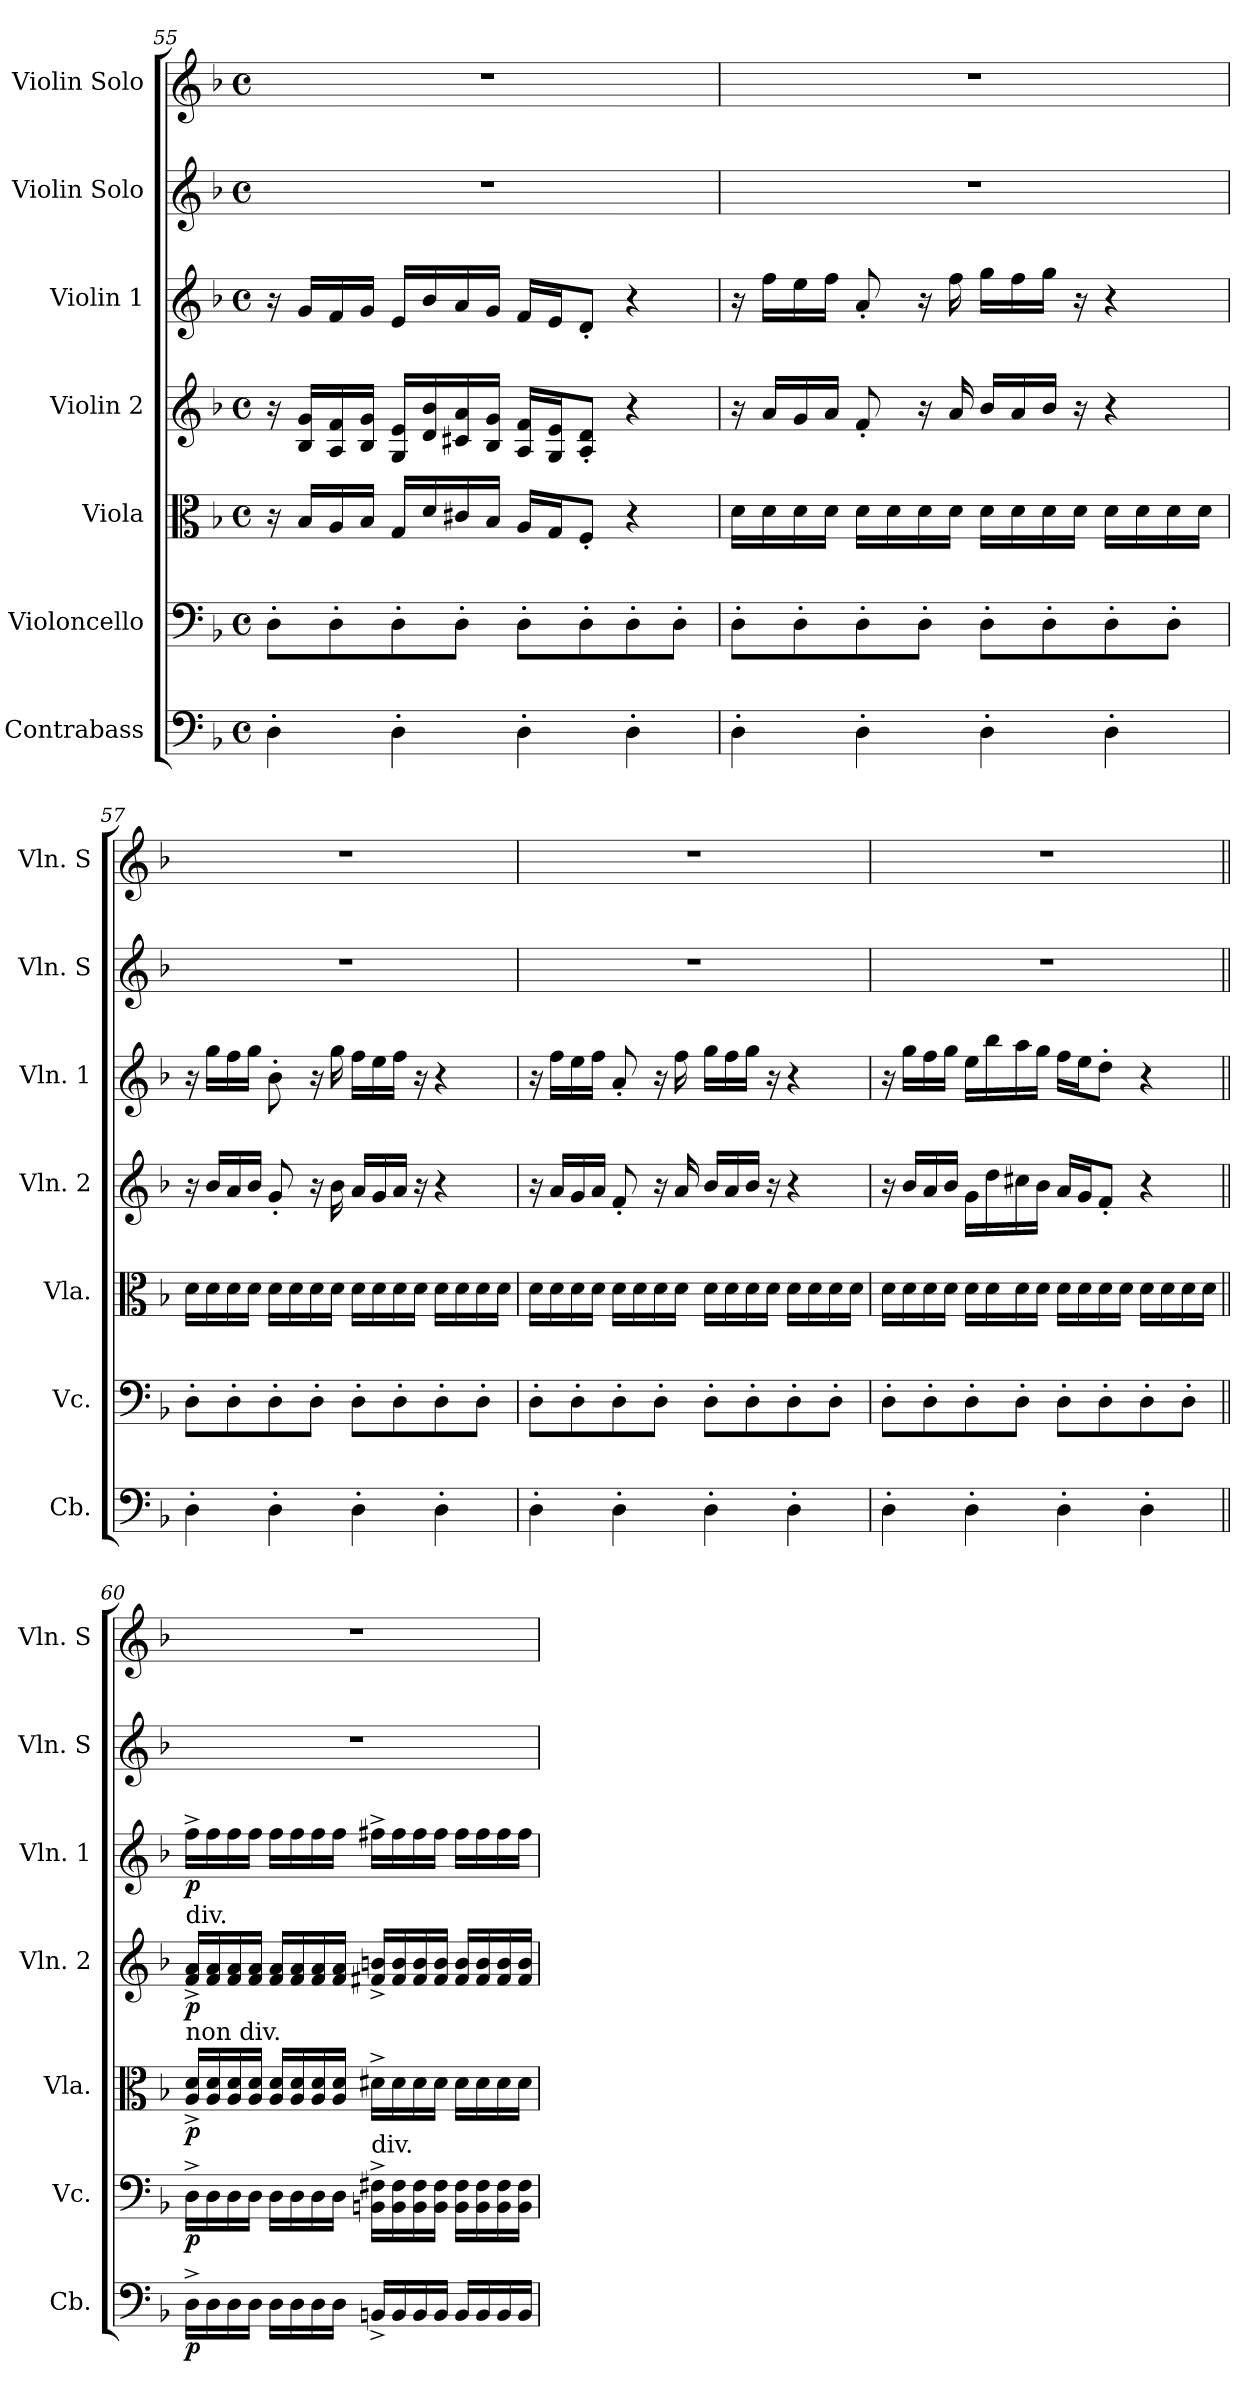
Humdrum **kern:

**kern	**dynam	**kern	**dynam	**kern	**dynam	**kern	**dynam	**kern	**dynam	**kern	**kern
*part7	*part7	*part6	*part6	*part5	*part5	*part4	*part4	*part3	*part3	*part2	*part1
*staff7	*staff7	*staff6	*staff6	*staff5	*staff5	*staff4	*staff4	*staff3	*staff3	*staff2	*staff1
*I"Contrabass	*	*I"Violoncello	*	*I"Viola	*	*I"Violin 2	*	*I"Violin 1	*	*I"Violin Solo	*I"Violin Solo
*I'Cb.	*	*I'Vc.	*	*I'Vla.	*	*I'Vln. 2	*	*I'Vln. 1	*	*I'Vln. S	*I'Vln. S
!!LO:PB:g=z
*clefF4	*	*clefF4	*	*clefC3	*	*clefG2	*	*clefG2	*	*clefG2	*clefG2
*ITrd7c12	*	*	*	*	*	*	*	*	*	*	*
*k[b-]	*	*k[b-]	*	*k[b-]	*	*k[b-]	*	*k[b-]	*	*k[b-]	*k[b-]
*M4/4	*	*M4/4	*	*M4/4	*	*M4/4	*	*M4/4	*	*M4/4	*M4/4
*met(c)	*	*met(c)	*	*met(c)	*	*met(c)	*	*met(c)	*	*met(c)	*met(c)
=55	=55	=55	=55	=55	=55	=55	=55	=55	=55	=55	=55
4DD'\	.	8D'\L	.	16r	.	16r	.	16r	.	1r	1r
.	.	.	.	16B-/LL	.	16B-/ 16g/LL	.	16g/LL	.	.	.
.	.	8D'\	.	16A/	.	16A/ 16f/	.	16f/	.	.	.
.	.	.	.	16B-/JJ	.	16B-/ 16g/JJ	.	16g/JJ	.	.	.
4DD'\	.	8D'\	.	16G/LL	.	16G/ 16e/LL	.	16e/LL	.	.	.
.	.	.	.	16d/	.	16d/ 16b-/	.	16b-/	.	.	.
.	.	8D'\J	.	16c#X/	.	16c#X/ 16a/	.	16a/	.	.	.
.	.	.	.	16B-/JJ	.	16B-/ 16g/JJ	.	16g/JJ	.	.	.
4DD'\	.	8D'\L	.	16A/LL	.	16A/ 16f/LL	.	16f/LL	.	.	.
.	.	.	.	16G/J	.	16G/ 16e/J	.	16e/J	.	.	.
.	.	8D'\	.	8F'/J	.	8A/' 8d/'J	.	8d'/J	.	.	.
4DD'\	.	8D'\	.	4r	.	4r	.	4r	.	.	.
.	.	8D'\J	.	.	.	.	.	.	.	.	.
=56	=56	=56	=56	=56	=56	=56	=56	=56	=56	=56	=56
4DD'\	.	8D'\L	.	16d\LL	.	16r	.	16r	.	1r	1r
.	.	.	.	16d\	.	16a/LL	.	16ff\LL	.	.	.
.	.	8D'\	.	16d\	.	16g/	.	16ee\	.	.	.
.	.	.	.	16d\JJ	.	16a/JJ	.	16ff\JJ	.	.	.
4DD'\	.	8D'\	.	16d\LL	.	8f'/	.	8a'/	.	.	.
.	.	.	.	16d\	.	.	.	.	.	.	.
.	.	8D'\J	.	16d\	.	16r	.	16r	.	.	.
.	.	.	.	16d\JJ	.	16a/	.	16ff\	.	.	.
4DD'\	.	8D'\L	.	16d\LL	.	16b-/LL	.	16gg\LL	.	.	.
.	.	.	.	16d\	.	16a/	.	16ff\	.	.	.
.	.	8D'\	.	16d\	.	16b-/JJ	.	16gg\JJ	.	.	.
.	.	.	.	16d\JJ	.	16r	.	16r	.	.	.
4DD'\	.	8D'\	.	16d\LL	.	4r	.	4r	.	.	.
.	.	.	.	16d\	.	.	.	.	.	.	.
.	.	8D'\J	.	16d\	.	.	.	.	.	.	.
.	.	.	.	16d\JJ	.	.	.	.	.	.	.
!!LO:PB:g=z
=57	=57	=57	=57	=57	=57	=57	=57	=57	=57	=57	=57
4DD'\	.	8D'\L	.	16d\LL	.	16r	.	16r	.	1r	1r
.	.	.	.	16d\	.	16b-/LL	.	16gg\LL	.	.	.
.	.	8D'\	.	16d\	.	16a/	.	16ff\	.	.	.
.	.	.	.	16d\JJ	.	16b-/JJ	.	16gg\JJ	.	.	.
4DD'\	.	8D'\	.	16d\LL	.	8g'/	.	8b-'\	.	.	.
.	.	.	.	16d\	.	.	.	.	.	.	.
.	.	8D'\J	.	16d\	.	16r	.	16r	.	.	.
.	.	.	.	16d\JJ	.	16b-\	.	16gg\	.	.	.
4DD'\	.	8D'\L	.	16d\LL	.	16a/LL	.	16ff\LL	.	.	.
.	.	.	.	16d\	.	16g/	.	16ee\	.	.	.
.	.	8D'\	.	16d\	.	16a/JJ	.	16ff\JJ	.	.	.
.	.	.	.	16d\JJ	.	16r	.	16r	.	.	.
4DD'\	.	8D'\	.	16d\LL	.	4r	.	4r	.	.	.
.	.	.	.	16d\	.	.	.	.	.	.	.
.	.	8D'\J	.	16d\	.	.	.	.	.	.	.
.	.	.	.	16d\JJ	.	.	.	.	.	.	.
=58	=58	=58	=58	=58	=58	=58	=58	=58	=58	=58	=58
4DD'\	.	8D'\L	.	16d\LL	.	16r	.	16r	.	1r	1r
.	.	.	.	16d\	.	16a/LL	.	16ff\LL	.	.	.
.	.	8D'\	.	16d\	.	16g/	.	16ee\	.	.	.
.	.	.	.	16d\JJ	.	16a/JJ	.	16ff\JJ	.	.	.
4DD'\	.	8D'\	.	16d\LL	.	8f'/	.	8a'/	.	.	.
.	.	.	.	16d\	.	.	.	.	.	.	.
.	.	8D'\J	.	16d\	.	16r	.	16r	.	.	.
.	.	.	.	16d\JJ	.	16a/	.	16ff\	.	.	.
4DD'\	.	8D'\L	.	16d\LL	.	16b-/LL	.	16gg\LL	.	.	.
.	.	.	.	16d\	.	16a/	.	16ff\	.	.	.
.	.	8D'\	.	16d\	.	16b-/JJ	.	16gg\JJ	.	.	.
.	.	.	.	16d\JJ	.	16r	.	16r	.	.	.
4DD'\	.	8D'\	.	16d\LL	.	4r	.	4r	.	.	.
.	.	.	.	16d\	.	.	.	.	.	.	.
.	.	8D'\J	.	16d\	.	.	.	.	.	.	.
.	.	.	.	16d\JJ	.	.	.	.	.	.	.
!!LO:PB:g=z
=59	=59	=59	=59	=59	=59	=59	=59	=59	=59	=59	=59
4DD'\	.	8D'\L	.	16d\LL	.	16r	.	16r	.	1r	1r
.	.	.	.	16d\	.	16b-/LL	.	16gg\LL	.	.	.
.	.	8D'\	.	16d\	.	16a/	.	16ff\	.	.	.
.	.	.	.	16d\JJ	.	16b-/JJ	.	16gg\JJ	.	.	.
4DD'\	.	8D'\	.	16d\LL	.	16g\LL	.	16ee\LL	.	.	.
.	.	.	.	16d\	.	16dd\	.	16bb-\	.	.	.
.	.	8D'\J	.	16d\	.	16cc#X\	.	16aa\	.	.	.
.	.	.	.	16d\JJ	.	16b-\JJ	.	16gg\JJ	.	.	.
4DD'\	.	8D'\L	.	16d\LL	.	16a/LL	.	16ff\LL	.	.	.
.	.	.	.	16d\	.	16g/J	.	16ee\J	.	.	.
.	.	8D'\	.	16d\	.	8f'/J	.	8dd'\J	.	.	.
.	.	.	.	16d\JJ	.	.	.	.	.	.	.
4DD'\	.	8D'\	.	16d\LL	.	4r	.	4r	.	.	.
.	.	.	.	16d\	.	.	.	.	.	.	.
.	.	8D'\J	.	16d\	.	.	.	.	.	.	.
.	.	.	.	16d\JJ	.	.	.	.	.	.	.
=60||	=60||	=60||	=60||	=60||	=60||	=60||	=60||	=60||	=60||	=60||	=60||
!	!	!	!	!	!	!LO:TX:a:t=div.	!	!	!	!	!
!	!	!	!	!LO:TX:a:t=non div.	!	!	!	!	!	!	!
!	!LO:DY:b	!	!LO:DY:b	!	!LO:DY:b	!	!LO:DY:b	!	!LO:DY:b	!	!
16DD^\LL	p	16D^\LL	p	16A/^ 16d/^LL	p	16f/^ 16a/^LL	p	16ff^\LL	p	1r	1r
16DD\	.	16D\	.	16A/ 16d/	.	16f/ 16a/	.	16ff\	.	.	.
16DD\	.	16D\	.	16A/ 16d/	.	16f/ 16a/	.	16ff\	.	.	.
16DD\JJ	.	16D\JJ	.	16A/ 16d/JJ	.	16f/ 16a/JJ	.	16ff\JJ	.	.	.
16DD\LL	.	16D\LL	.	16A/ 16d/LL	.	16f/ 16a/LL	.	16ff\LL	.	.	.
16DD\	.	16D\	.	16A/ 16d/	.	16f/ 16a/	.	16ff\	.	.	.
16DD\	.	16D\	.	16A/ 16d/	.	16f/ 16a/	.	16ff\	.	.	.
16DD\JJ	.	16D\JJ	.	16A/ 16d/JJ	.	16f/ 16a/JJ	.	16ff\JJ	.	.	.
!	!	!LO:TX:a:t=div.	!	!	!	!	!	!	!	!	!
16BBBn^/LL	.	16BBn\^ 16F#X\^LL	.	16d#X^\LL	.	16f#X/^ 16bn/^LL	.	16ff#X^\LL	.	.	.
16BBB/	.	16BB\ 16F#\	.	16d#\	.	16f#/ 16b/	.	16ff#\	.	.	.
16BBB/	.	16BB\ 16F#\	.	16d#\	.	16f#/ 16b/	.	16ff#\	.	.	.
16BBB/JJ	.	16BB\ 16F#\JJ	.	16d#\JJ	.	16f#/ 16b/JJ	.	16ff#\JJ	.	.	.
16BBB/LL	.	16BB\ 16F#\LL	.	16d#\LL	.	16f#/ 16b/LL	.	16ff#\LL	.	.	.
16BBB/	.	16BB\ 16F#\	.	16d#\	.	16f#/ 16b/	.	16ff#\	.	.	.
16BBB/	.	16BB\ 16F#\	.	16d#\	.	16f#/ 16b/	.	16ff#\	.	.	.
16BBB/JJ	.	16BB\ 16F#\JJ	.	16d#\JJ	.	16f#/ 16b/JJ	.	16ff#\JJ	.	.	.
=	=	=	=	=	=	=	=	=	=	=	=
*-	*-	*-	*-	*-	*-	*-	*-	*-	*-	*-	*-
